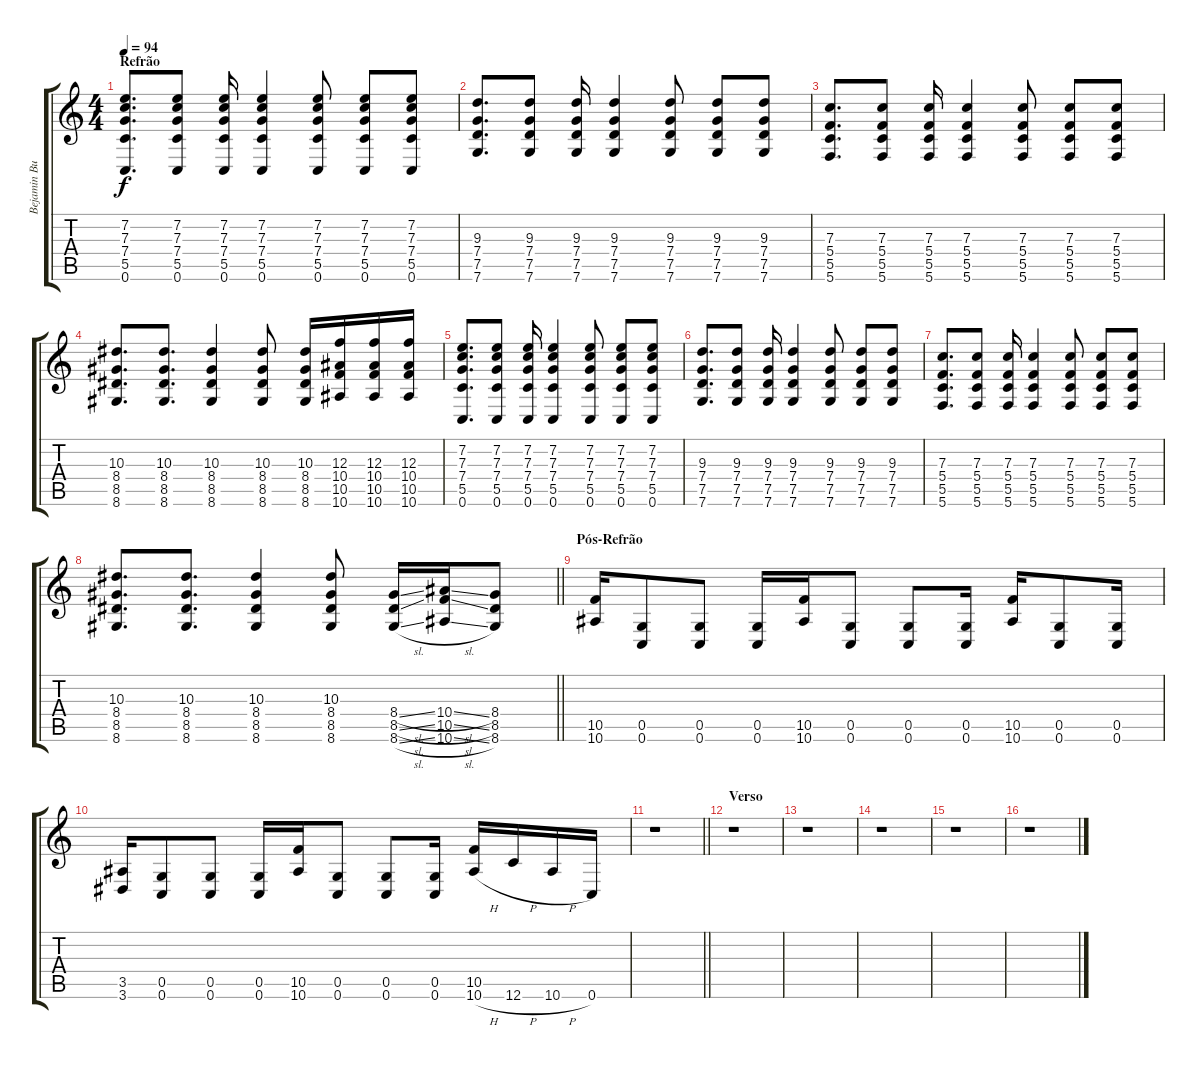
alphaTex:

\track ("Bejamin Burnley" "Bejamin Bu") {instrument distortionguitar}
\staff {score tabs}
\tuning (D4 A3 F3 C3 G2 C2) {hide}
\ts (4 4)
\section ("" "Refrão")
\tempo 94
\clef g2
\ks c
(7.2 7.3 7.4 5.5 0.6).8{d dy f} (7.2 7.3 7.4 5.5 0.6).8 (7.2 7.3 7.4 5.5 0.6).16 (7.2 7.3 7.4 5.5 0.6).4 (7.2 7.3 7.4 5.5 0.6).8 (7.2 7.3 7.4 5.5 0.6).8 (7.2 7.3 7.4 5.5 0.6).8 |
(9.3 7.4 7.5 7.6).8{d} (9.3 7.4 7.5 7.6).8 (9.3 7.4 7.5 7.6).16 (9.3 7.4 7.5 7.6).4 (9.3 7.4 7.5 7.6).8 (9.3 7.4 7.5 7.6).8 (9.3 7.4 7.5 7.6).8 |
(7.3 5.4 5.5 5.6).8{d} (7.3 5.4 5.5 5.6).8 (7.3 5.4 5.5 5.6).16 (7.3 5.4 5.5 5.6).4 (7.3 5.4 5.5 5.6).8 (7.3 5.4 5.5 5.6).8 (7.3 5.4 5.5 5.6).8 |
(10.3 8.4 8.5 8.6).8{d} (10.3 8.4 8.5 8.6).8{d} (10.3 8.4 8.5 8.6).4 (10.3 8.4 8.5 8.6).8 (10.3 8.4 8.5 8.6).16 (12.3 10.4 10.5 10.6).16 (12.3 10.4 10.5 10.6).16 (12.3 10.4 10.5 10.6).16 |
(7.2 7.3 7.4 5.5 0.6).8{d} (7.2 7.3 7.4 5.5 0.6).8 (7.2 7.3 7.4 5.5 0.6).16 (7.2 7.3 7.4 5.5 0.6).4 (7.2 7.3 7.4 5.5 0.6).8 (7.2 7.3 7.4 5.5 0.6).8 (7.2 7.3 7.4 5.5 0.6).8 |
(9.3 7.4 7.5 7.6).8{d} (9.3 7.4 7.5 7.6).8 (9.3 7.4 7.5 7.6).16 (9.3 7.4 7.5 7.6).4 (9.3 7.4 7.5 7.6).8 (9.3 7.4 7.5 7.6).8 (9.3 7.4 7.5 7.6).8 |
(7.3 5.4 5.5 5.6).8{d} (7.3 5.4 5.5 5.6).8 (7.3 5.4 5.5 5.6).16 (7.3 5.4 5.5 5.6).4 (7.3 5.4 5.5 5.6).8 (7.3 5.4 5.5 5.6).8 (7.3 5.4 5.5 5.6).8 |
\barLineRight lightlight
(10.3 8.4 8.5 8.6).8{d} (10.3 8.4 8.5 8.6).8{d} (10.3 8.4 8.5 8.6).4 (10.3 8.4 8.5 8.6).8 (8.4{sl} 8.5{sl} 8.6{sl}).16 (10.4{sl} 10.5{sl} 10.6{sl}).16 (8.4 8.5 8.6).8 |
\section ("" "Pós-Refrão")
(10.5 10.6).16 (0.5 0.6).8 (0.5 0.6).8 (0.5 0.6).16 (10.5 10.6).16 (0.5 0.6).8 (0.5 0.6).8 (0.5 0.6).16 (10.5 10.6).16 (0.5 0.6).8 (0.5 0.6).16 |
(3.5 3.6).16 (0.5 0.6).8 (0.5 0.6).8 (0.5 0.6).16 (10.5 10.6).16 (0.5 0.6).8 (0.5 0.6).8 (0.5 0.6).16 (10.5 10.6{h}).16 12.6{h}.16 10.6{h}.16 0.6.16 |
\barLineRight lightlight
r.1 |
\section ("" "Verso")
r.1 |
r.1 |
r.1 |
r.1 |
r.1
